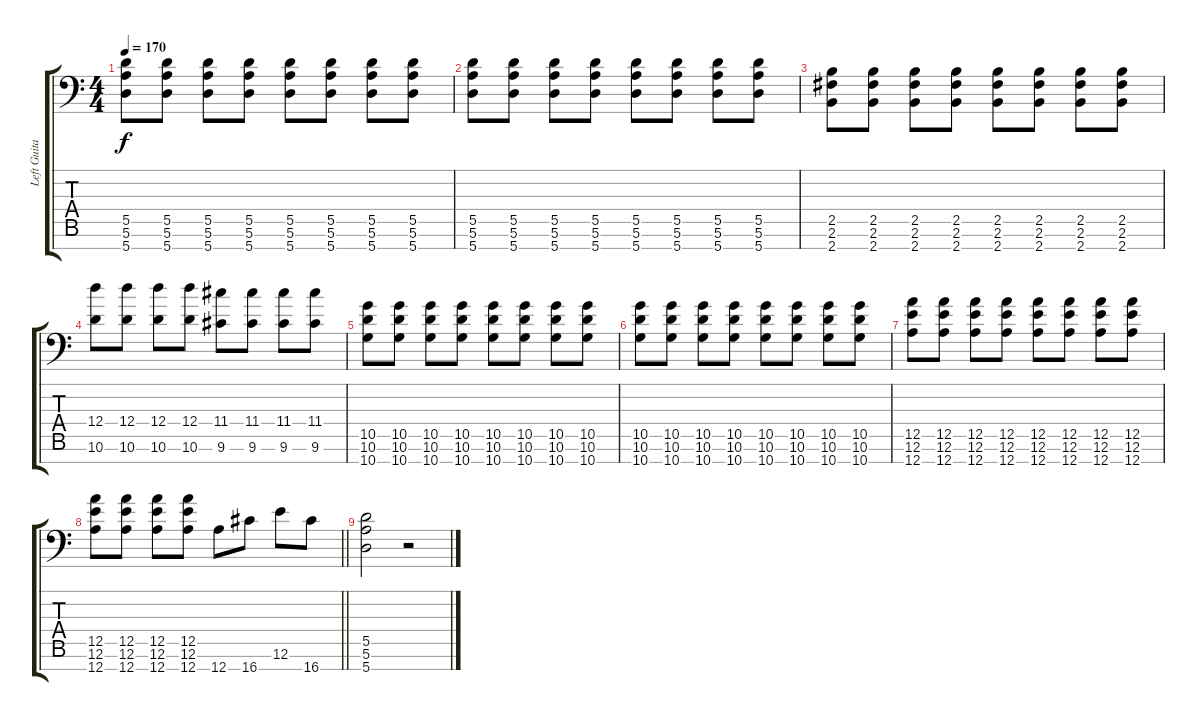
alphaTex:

\track ("Left Guitar" "Left Guita") {instrument overdrivenguitar}
\staff {score tabs}
\tuning (E4 B3 G3 D3 A2 E2 A1) {hide}
\ts (4 4)
\tempo 170
\clef f4
\ks c
(5.5 5.6 5.7).8{dy f} (5.5 5.6 5.7).8 (5.5 5.6 5.7).8 (5.5 5.6 5.7).8 (5.5 5.6 5.7).8 (5.5 5.6 5.7).8 (5.5 5.6 5.7).8 (5.5 5.6 5.7).8 |
(5.5 5.6 5.7).8 (5.5 5.6 5.7).8 (5.5 5.6 5.7).8 (5.5 5.6 5.7).8 (5.5 5.6 5.7).8 (5.5 5.6 5.7).8 (5.5 5.6 5.7).8 (5.5 5.6 5.7).8 |
(2.5 2.6 2.7).8 (2.5 2.6 2.7).8 (2.5 2.6 2.7).8 (2.5 2.6 2.7).8 (2.5 2.6 2.7).8 (2.5 2.6 2.7).8 (2.5 2.6 2.7).8 (2.5 2.6 2.7).8 |
(12.4 10.6).8 (12.4 10.6).8 (12.4 10.6).8 (12.4 10.6).8 (11.4 9.6).8 (11.4 9.6).8 (11.4 9.6).8 (11.4 9.6).8 |
(10.5 10.6 10.7).8 (10.5 10.6 10.7).8 (10.5 10.6 10.7).8 (10.5 10.6 10.7).8 (10.5 10.6 10.7).8 (10.5 10.6 10.7).8 (10.5 10.6 10.7).8 (10.5 10.6 10.7).8 |
(10.5 10.6 10.7).8 (10.5 10.6 10.7).8 (10.5 10.6 10.7).8 (10.5 10.6 10.7).8 (10.5 10.6 10.7).8 (10.5 10.6 10.7).8 (10.5 10.6 10.7).8 (10.5 10.6 10.7).8 |
(12.5 12.6 12.7).8 (12.5 12.6 12.7).8 (12.5 12.6 12.7).8 (12.5 12.6 12.7).8 (12.5 12.6 12.7).8 (12.5 12.6 12.7).8 (12.5 12.6 12.7).8 (12.5 12.6 12.7).8 |
\barLineRight lightlight
(12.5 12.6 12.7).8 (12.5 12.6 12.7).8 (12.5 12.6 12.7).8 (12.5 12.6 12.7).8 12.7.8 16.7.8 12.6.8 16.7.8 |
(5.5 5.6 5.7).2 r.2
